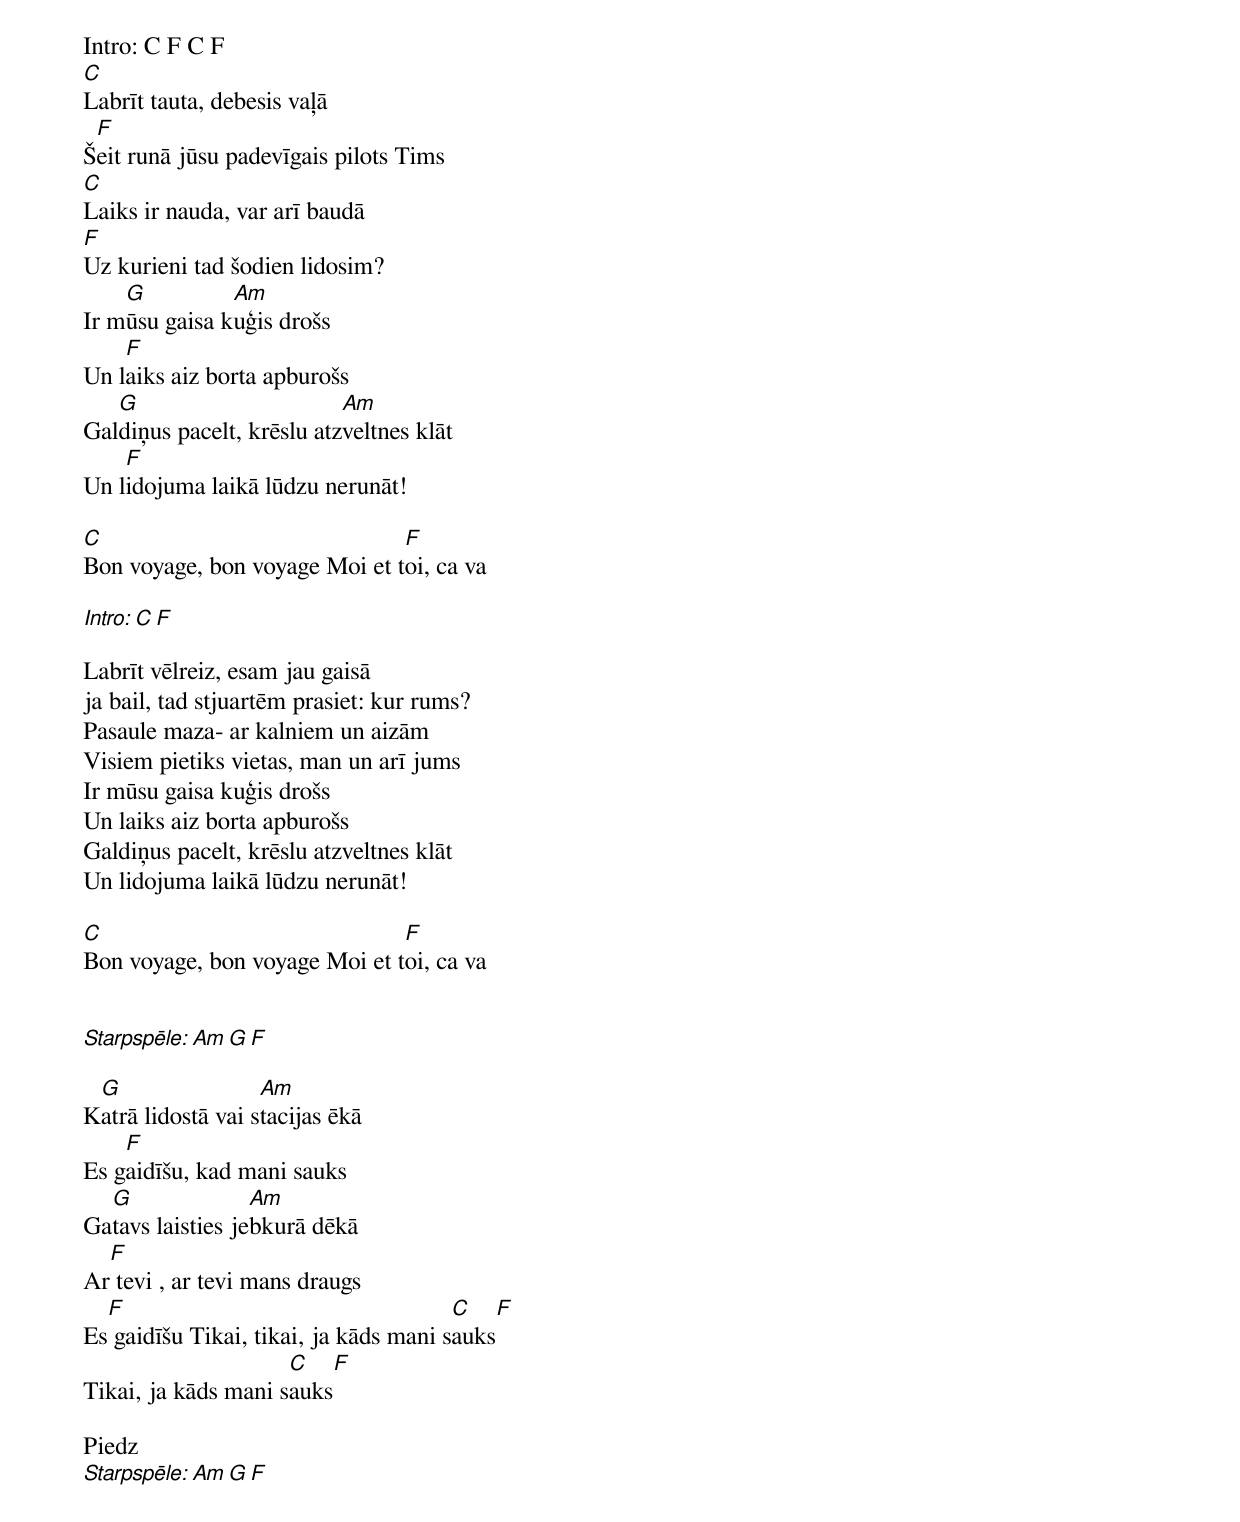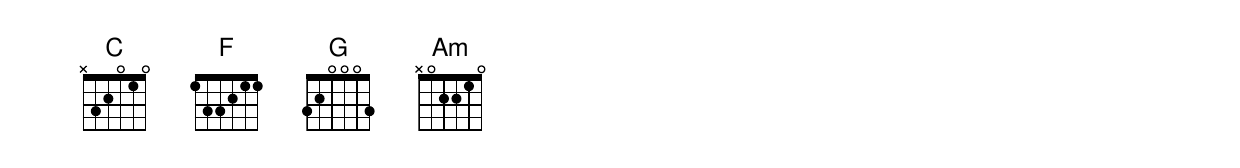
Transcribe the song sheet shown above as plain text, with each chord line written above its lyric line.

Intro: C F C F
C
Labrīt tauta, debesis vaļā
 F
Šeit runā jūsu padevīgais pilots Tims
C
Laiks ir nauda, var arī baudā
F
Uz kurieni tad šodien lidosim?
    G          Am
Ir mūsu gaisa kuģis drošs
    F
Un laiks aiz borta apburošs
   G                       Am
Galdiņus pacelt, krēslu atzveltnes klāt
    F
Un lidojuma laikā lūdzu nerunāt!

C                              F
Bon voyage, bon voyage Moi et toi, ca va

Intro: C F

Labrīt vēlreiz, esam jau gaisā
ja bail, tad stjuartēm prasiet: kur rums?
Pasaule maza- ar kalniem un aizām
Visiem pietiks vietas, man un arī jums
Ir mūsu gaisa kuģis drošs
Un laiks aiz borta apburošs
Galdiņus pacelt, krēslu atzveltnes klāt
Un lidojuma laikā lūdzu nerunāt!

C                              F
Bon voyage, bon voyage Moi et toi, ca va


Starpspēle:  Am G F

 G                 Am
Katrā lidostā vai stacijas ēkā
    F
Es gaidīšu, kad mani sauks
  G               Am
Gatavs laisties jebkurā dēkā
  F
Ar tevi , ar tevi mans draugs
  F                                    C   F
Es gaidīšu Tikai, tikai, ja kāds mani sauks
                     C   F
Tikai, ja kāds mani sauks

Piedz
Starpspēle:  Am G F
